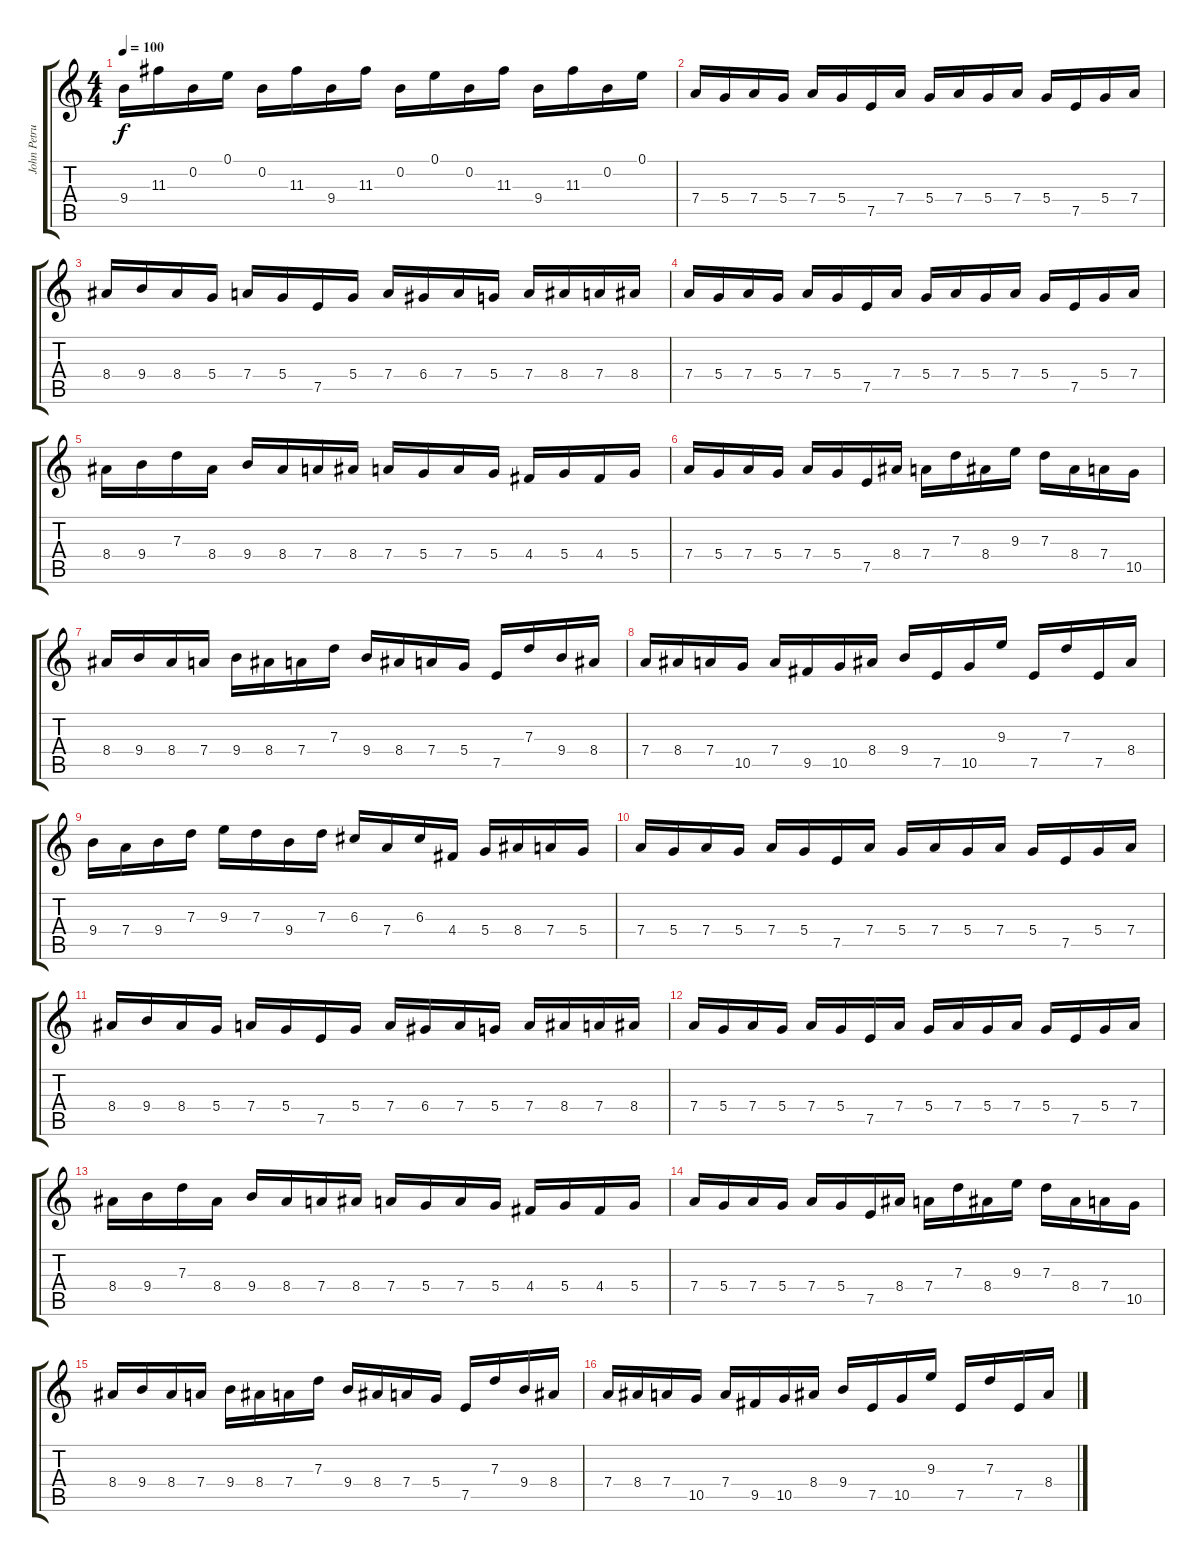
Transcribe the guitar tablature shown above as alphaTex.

\track ("John Petrucci - 6 Strings Guitar" "John Petru") {instrument distortionguitar}
\staff {score tabs}
\tuning (E4 B3 G3 D3 A2 E2) {hide}
\ts (4 4)
\tempo 100
\clef g2
\ks c
9.4.16{dy f} 11.3.16 0.2.16 0.1.16 0.2.16 11.3.16 9.4.16 11.3.16 0.2.16 0.1.16 0.2.16 11.3.16 9.4.16 11.3.16 0.2.16 0.1.16 |
7.4.16 5.4.16 7.4.16 5.4.16 7.4.16 5.4.16 7.5.16 7.4.16 5.4.16 7.4.16 5.4.16 7.4.16 5.4.16 7.5.16 5.4.16 7.4.16 |
8.4.16 9.4.16 8.4.16 5.4.16 7.4.16 5.4.16 7.5.16 5.4.16 7.4.16 6.4.16 7.4.16 5.4.16 7.4.16 8.4.16 7.4.16 8.4.16 |
7.4.16 5.4.16 7.4.16 5.4.16 7.4.16 5.4.16 7.5.16 7.4.16 5.4.16 7.4.16 5.4.16 7.4.16 5.4.16 7.5.16 5.4.16 7.4.16 |
8.4.16 9.4.16 7.3.16 8.4.16 9.4.16 8.4.16 7.4.16 8.4.16 7.4.16 5.4.16 7.4.16 5.4.16 4.4.16 5.4.16 4.4.16 5.4.16 |
7.4.16 5.4.16 7.4.16 5.4.16 7.4.16 5.4.16 7.5.16 8.4.16 7.4.16 7.3.16 8.4.16 9.3.16 7.3.16 8.4.16 7.4.16 10.5.16 |
8.4.16 9.4.16 8.4.16 7.4.16 9.4.16 8.4.16 7.4.16 7.3.16 9.4.16 8.4.16 7.4.16 5.4.16 7.5.16 7.3.16 9.4.16 8.4.16 |
7.4.16 8.4.16 7.4.16 10.5.16 7.4.16 9.5.16 10.5.16 8.4.16 9.4.16 7.5.16 10.5.16 9.3.16 7.5.16 7.3.16 7.5.16 8.4.16 |
9.4.16 7.4.16 9.4.16 7.3.16 9.3.16 7.3.16 9.4.16 7.3.16 6.3.16 7.4.16 6.3.16 4.4.16 5.4.16 8.4.16 7.4.16 5.4.16 |
7.4.16 5.4.16 7.4.16 5.4.16 7.4.16 5.4.16 7.5.16 7.4.16 5.4.16 7.4.16 5.4.16 7.4.16 5.4.16 7.5.16 5.4.16 7.4.16 |
8.4.16 9.4.16 8.4.16 5.4.16 7.4.16 5.4.16 7.5.16 5.4.16 7.4.16 6.4.16 7.4.16 5.4.16 7.4.16 8.4.16 7.4.16 8.4.16 |
7.4.16 5.4.16 7.4.16 5.4.16 7.4.16 5.4.16 7.5.16 7.4.16 5.4.16 7.4.16 5.4.16 7.4.16 5.4.16 7.5.16 5.4.16 7.4.16 |
8.4.16 9.4.16 7.3.16 8.4.16 9.4.16 8.4.16 7.4.16 8.4.16 7.4.16 5.4.16 7.4.16 5.4.16 4.4.16 5.4.16 4.4.16 5.4.16 |
7.4.16 5.4.16 7.4.16 5.4.16 7.4.16 5.4.16 7.5.16 8.4.16 7.4.16 7.3.16 8.4.16 9.3.16 7.3.16 8.4.16 7.4.16 10.5.16 |
8.4.16 9.4.16 8.4.16 7.4.16 9.4.16 8.4.16 7.4.16 7.3.16 9.4.16 8.4.16 7.4.16 5.4.16 7.5.16 7.3.16 9.4.16 8.4.16 |
7.4.16 8.4.16 7.4.16 10.5.16 7.4.16 9.5.16 10.5.16 8.4.16 9.4.16 7.5.16 10.5.16 9.3.16 7.5.16 7.3.16 7.5.16 8.4.16
